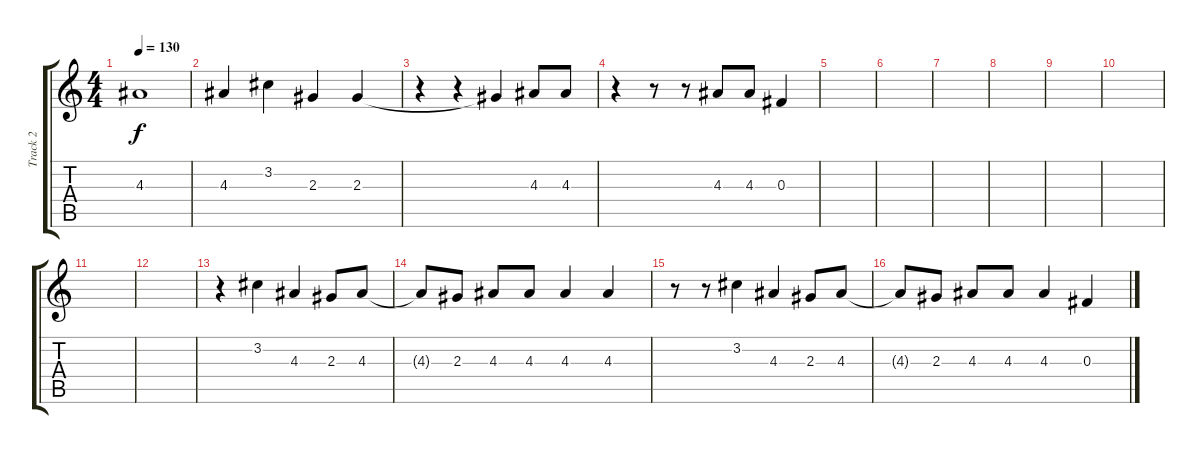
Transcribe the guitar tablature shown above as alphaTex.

\track ("Track 2" "Track 2") {instrument acousticguitarsteel}
\staff {score tabs}
\tuning (Eb4 Bb3 Gb3 Db3 Ab2 Eb2) {hide}
\ts (4 4)
\tempo 130
\clef g2
\ks c
4.3{t}.1{dy f} |
4.3.4 3.2.4 2.3.4 2.3.4 |
r.4 r.4 2.3{t}.4 4.3.8 4.3.8 |
r.4 r.8 r.8 4.3.8 4.3.8 0.3.4 |
|
|
|
|
|
|
|
|
r.4 3.2.4 4.3.4 2.3.8 4.3.8 |
4.3{t}.8 2.3.8 4.3.8 4.3.8 4.3.4 4.3.4 |
r.8 r.8 3.2.4 4.3.4 2.3.8 4.3.8 |
4.3{t}.8 2.3.8 4.3.8 4.3.8 4.3.4 0.3.4
